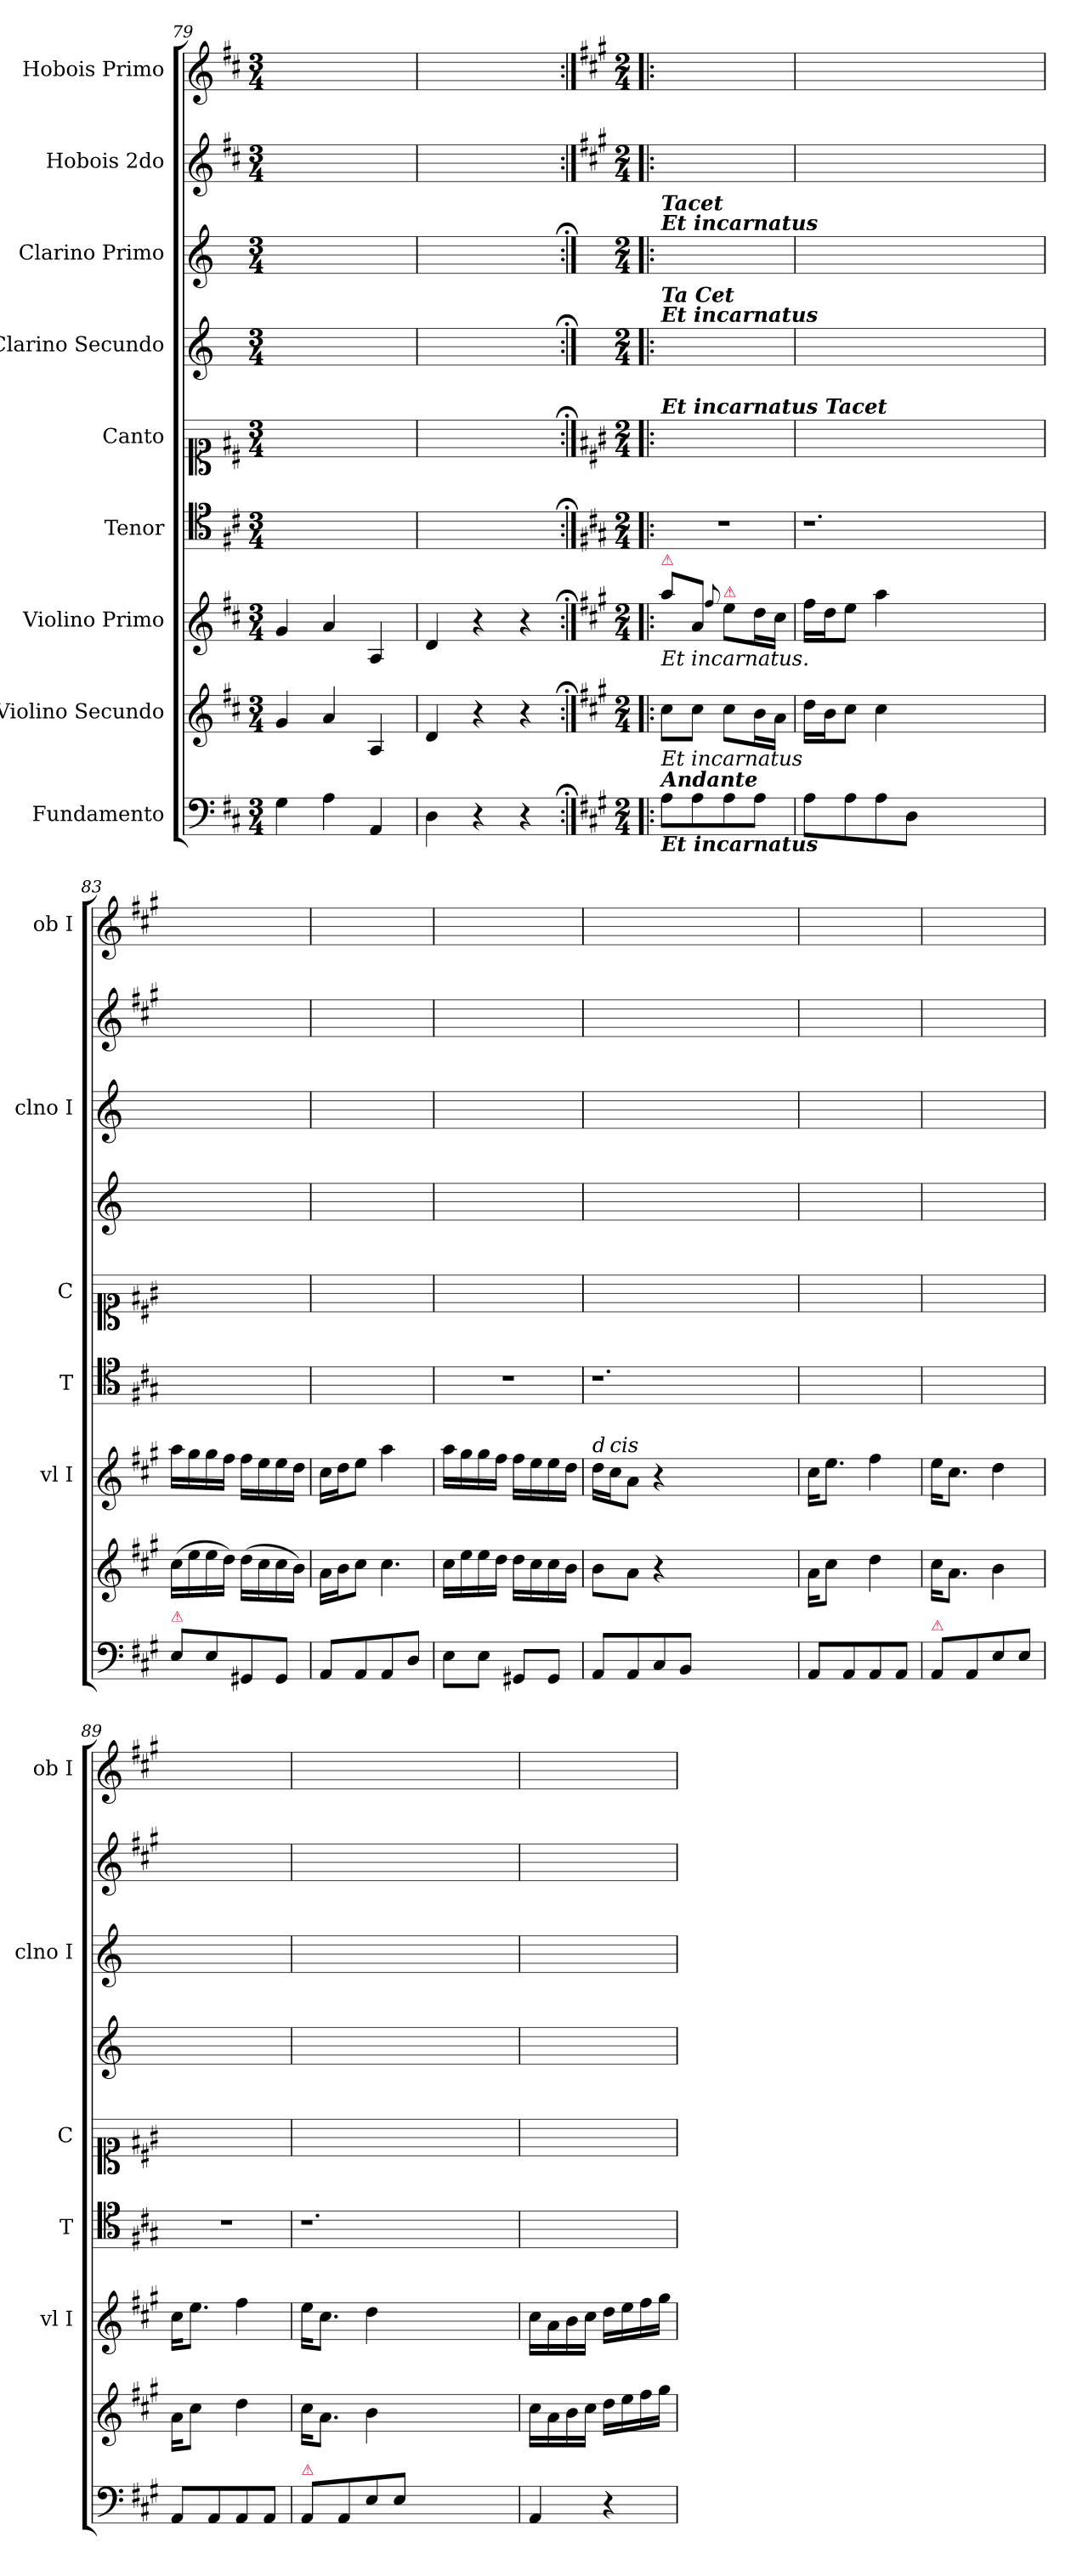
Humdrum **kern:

**kern	**kern	**kern	**dynam	**kern	**kern	**kern	**kern	**kern	**kern
*part9	*part8	*part7	*part7	*part6	*part5	*part4	*part3	*part2	*part1
*staff9	*staff8	*staff7	*staff7	*staff6	*staff5	*staff4	*staff3	*staff2	*staff1
*I"Fundamento	*I"Violino Secundo	*I"Violino Primo	*	*I"Tenor	*I"Canto	*I"Clarino Secundo	*I"Clarino Primo	*I"Hobois 2do	*I"Hobois Primo
*	*	*I'vl I	*	*I'T	*I'C	*	*I'clno I	*	*I'ob I
*clefF4	*clefG2	*clefG2	*	*clefC4	*clefC1	*clefG2	*clefG2	*clefG2	*clefG2
*	*	*	*	*	*	*ITrd-1c-2	*ITrd-1c-2	*	*
*k[f#c#]	*k[f#c#]	*k[f#c#]	*	*k[f#c#]	*k[f#c#]	*k[f#c#]	*k[f#c#]	*k[f#c#]	*k[f#c#]
*M3/4	*M3/4	*M3/4	*	*M3/4	*M3/4	*M3/4	*M3/4	*M3/4	*M3/4
=79	=79	=79	=79	=79	=79	=79	=79	=79	=79
4G\	4g/	4g/	.	2.ryy	2.ryy	2.ryy	2.ryy	2.ryy	2.ryy
4A\	4a/	4a/	.	.	.	.	.	.	.
4AA/	4A/	4A/	.	.	.	.	.	.	.
=80	=80	=80	=80	=80	=80	=80	=80	=80	=80
4D\	4d/	4d/	.	2.ryy	2.ryy	2.ryy	2.ryy	2.ryy	2.ryy
4r	4r	4r	.	.	.	.	.	.	.
4r	4r	4r	.	.	.	.	.	.	.
=81:|!|:;	=81:|!|:;	=81:|!|:;	=81:|!|:	=81:|!|:;	=81:|!|:;	=81:|!|:;	=81:|!|:;	=81:|!|:	=81:|!|:
*k[f#c#g#]	*k[f#c#g#]	*k[f#c#g#]	*	*k[f#c#g#]	*k[f#c#g#]	*k[f#c#]	*k[f#c#]	*k[f#c#g#]	*k[f#c#g#]
*M2/4	*M2/4	*M2/4	*	*M2/4	*M2/4	*M2/4	*M2/4	*M2/4	*M2/4
!	!	!	!	!	!	!	!LO:TX:a:Bi:t=Tacet\nEt incarnatus	!	!
!	!	!	!	!	!	!LO:TX:a:Bi:t=Ta Cet\nEt incarnatus	!	!	!
!	!	!	!	!	!LO:TX:a:Bi:t=Et incarnatus Tacet	!	!	!	!
!	!	!LO:TX:b:i:t=Et incarnatus.	!	!	!	!	!	!	!
!	!	!LO:TX:a:color=crimson:t=⚠	!	!	!	!	!	!	!
!	!LO:TX:b:i:t=Et incarnatus	!	!	!	!	!	!	!	!
!LO:TX:b:Bi:t=Et incarnatus	!	!	!	!	!	!	!	!	!
!LO:TX:a:Bi:t=Andante	!	!	!	!	!	!	!	!	!
8A\L	8cc#\L	8aa\L	.	2r	2ryy	2ryy	2ryy	2ryy	2ryy
8A\	8cc#\J	8a/J	.	.	.	.	.	.	.
.	.	8qqff#/	.	.	.	.	.	.	.
!	!	!LO:TX:a:color=crimson:t=⚠	!	!	!	!	!	!	!
8A\	8cc#\L	8ee\L	.	.	.	.	.	.	.
8A\J	16b\L	16dd\L	.	.	.	.	.	.	.
.	16a\JJ	16cc#\JJ	.	.	.	.	.	.	.
=82	=82	=82	=82	=82	=82	=82	=82	=82	=82
8A\L	16dd\LL	16ff#\LL	.	1.r	2ryy	2ryy	2ryy	2ryy	2ryy
.	16b\J	16dd\J	.	.	.	.	.	.	.
8A\	8cc#\J	8ee\J	.	.	.	.	.	.	.
8A\	4cc#\	4aa\	.	.	.	.	.	.	.
8D\J	.	.	.	.	.	.	.	.	.
1ryy	1ryy	1ryy	.	.	1ryy	1ryy	1ryy	1ryy	1ryy
=83	=83	=83	=83	=83	=83	=83	=83	=83	=83
!LO:TX:a:color=crimson:t=⚠	!	!	!	!	!	!	!	!	!
8E\L	(>16cc#\LL	16aa\LL	.	2ryy	2ryy	2ryy	2ryy	2ryy	2ryy
.	16ee\	16gg#\	.	.	.	.	.	.	.
8E\	16ee\	16gg#\	.	.	.	.	.	.	.
.	16dd\JJ)	16ff#\JJ	.	.	.	.	.	.	.
8GG#X/	(>16dd\LL	16ff#\LL	.	.	.	.	.	.	.
.	16cc#\	16ee\	.	.	.	.	.	.	.
8GG#/J	16cc#\	16ee\	.	.	.	.	.	.	.
.	16b\JJ)	16dd\JJ	.	.	.	.	.	.	.
=84	=84	=84	=84	=84	=84	=84	=84	=84	=84
8AA/L	16a\LL	16cc#\LL	.	2ryy	2ryy	2ryy	2ryy	2ryy	2ryy
.	16b\J	16dd\J	.	.	.	.	.	.	.
8AA/	8cc#\J	8ee\J	.	.	.	.	.	.	.
!	!LO:N:vis=4.	!	!	!	!	!	!	!	!
8AA/	4cc#\	4aa\	.	.	.	.	.	.	.
8D/J	.	.	.	.	.	.	.	.	.
=85	=85	=85	=85	=85	=85	=85	=85	=85	=85
8E\L	16cc#\LL	16aa\LL	.	2r	2ryy	2ryy	2ryy	2ryy	2ryy
.	16ee\	16gg#\	.	.	.	.	.	.	.
8E\J	16ee\	16gg#\	.	.	.	.	.	.	.
.	16dd\JJ	16ff#\JJ	.	.	.	.	.	.	.
8GG#X/L	16dd\LL	16ff#\LL	.	.	.	.	.	.	.
.	16cc#\	16ee\	.	.	.	.	.	.	.
8GG#/J	16cc#\	16ee\	.	.	.	.	.	.	.
.	16b\JJ	16dd\JJ	.	.	.	.	.	.	.
=86	=86	=86	=86	=86	=86	=86	=86	=86	=86
!	!	!LO:TX:a:i:t=d	!	!	!	!	!	!	!
8AA/L	8b\L	16dd\LL	.	1.r	2ryy	2ryy	2ryy	2ryy	2ryy
!	!	!LO:TX:a:i:t=cis	!	!	!	!	!	!	!
.	.	16cc#\J	.	.	.	.	.	.	.
8AA/	8a\J	8a\J	.	.	.	.	.	.	.
8C#/	4r	4r	.	.	.	.	.	.	.
8BB/J	.	.	.	.	.	.	.	.	.
1ryy	1ryy	1ryy	.	.	1ryy	1ryy	1ryy	1ryy	1ryy
=87	=87	=87	=87	=87	=87	=87	=87	=87	=87
8AA/L	16a\KL	16cc#\KL	.	2ryy	2ryy	2ryy	2ryy	2ryy	2ryy
!	!LO:N:vis=8	!	!	!	!	!	!	!	!
.	8.cc#\J	8.ee\J	.	.	.	.	.	.	.
8AA/	.	.	.	.	.	.	.	.	.
8AA/	4dd\	4ff#\	.	.	.	.	.	.	.
8AA/J	.	.	.	.	.	.	.	.	.
=88	=88	=88	=88	=88	=88	=88	=88	=88	=88
!LO:TX:a:color=crimson:t=⚠	!	!	!	!	!	!	!	!	!
8AA/L	16cc#\KL	16ee\KL	.	2ryy	2ryy	2ryy	2ryy	2ryy	2ryy
.	8.a\J	8.cc#\J	.	.	.	.	.	.	.
8AA/	.	.	.	.	.	.	.	.	.
8E\	4b\	4dd\	.	.	.	.	.	.	.
8E\J	.	.	.	.	.	.	.	.	.
=89	=89	=89	=89	=89	=89	=89	=89	=89	=89
!	!	!	!LO:DY:a	!	!	!	!	!	!
8AA/L	16a\KL	16cc#\KL	P	2r	2ryy	2ryy	2ryy	2ryy	2ryy
!	!LO:N:vis=8	!	!	!	!	!	!	!	!
.	8.cc#\J	8.ee\J	.	.	.	.	.	.	.
8AA/	.	.	.	.	.	.	.	.	.
8AA/	4dd\	4ff#\	.	.	.	.	.	.	.
8AA/J	.	.	.	.	.	.	.	.	.
=90	=90	=90	=90	=90	=90	=90	=90	=90	=90
!LO:TX:a:color=crimson:t=⚠	!	!	!	!	!	!	!	!	!
8AA/L	16cc#\KL	16ee\KL	.	1.r	2ryy	2ryy	2ryy	2ryy	2ryy
.	8.a\J	8.cc#\J	.	.	.	.	.	.	.
8AA/	.	.	.	.	.	.	.	.	.
8E/	4b\	4dd\	.	.	.	.	.	.	.
8E/J	.	.	.	.	.	.	.	.	.
1ryy	1ryy	1ryy	.	.	1ryy	1ryy	1ryy	1ryy	1ryy
=91	=91	=91	=91	=91	=91	=91	=91	=91	=91
4AA/	16cc#\LL	16cc#\LL	.	2ryy	2ryy	2ryy	2ryy	2ryy	2ryy
.	16a\	16a\	.	.	.	.	.	.	.
.	16b\	16b\	.	.	.	.	.	.	.
.	16cc#\JJ	16cc#\JJ	.	.	.	.	.	.	.
4r	16dd\LL	16dd\LL	.	.	.	.	.	.	.
.	16ee\	16ee\	.	.	.	.	.	.	.
.	16ff#\	16ff#\	.	.	.	.	.	.	.
.	16gg#\JJ	16gg#\JJ	.	.	.	.	.	.	.
=	=	=	=	=	=	=	=	=	=
*-	*-	*-	*-	*-	*-	*-	*-	*-	*-
